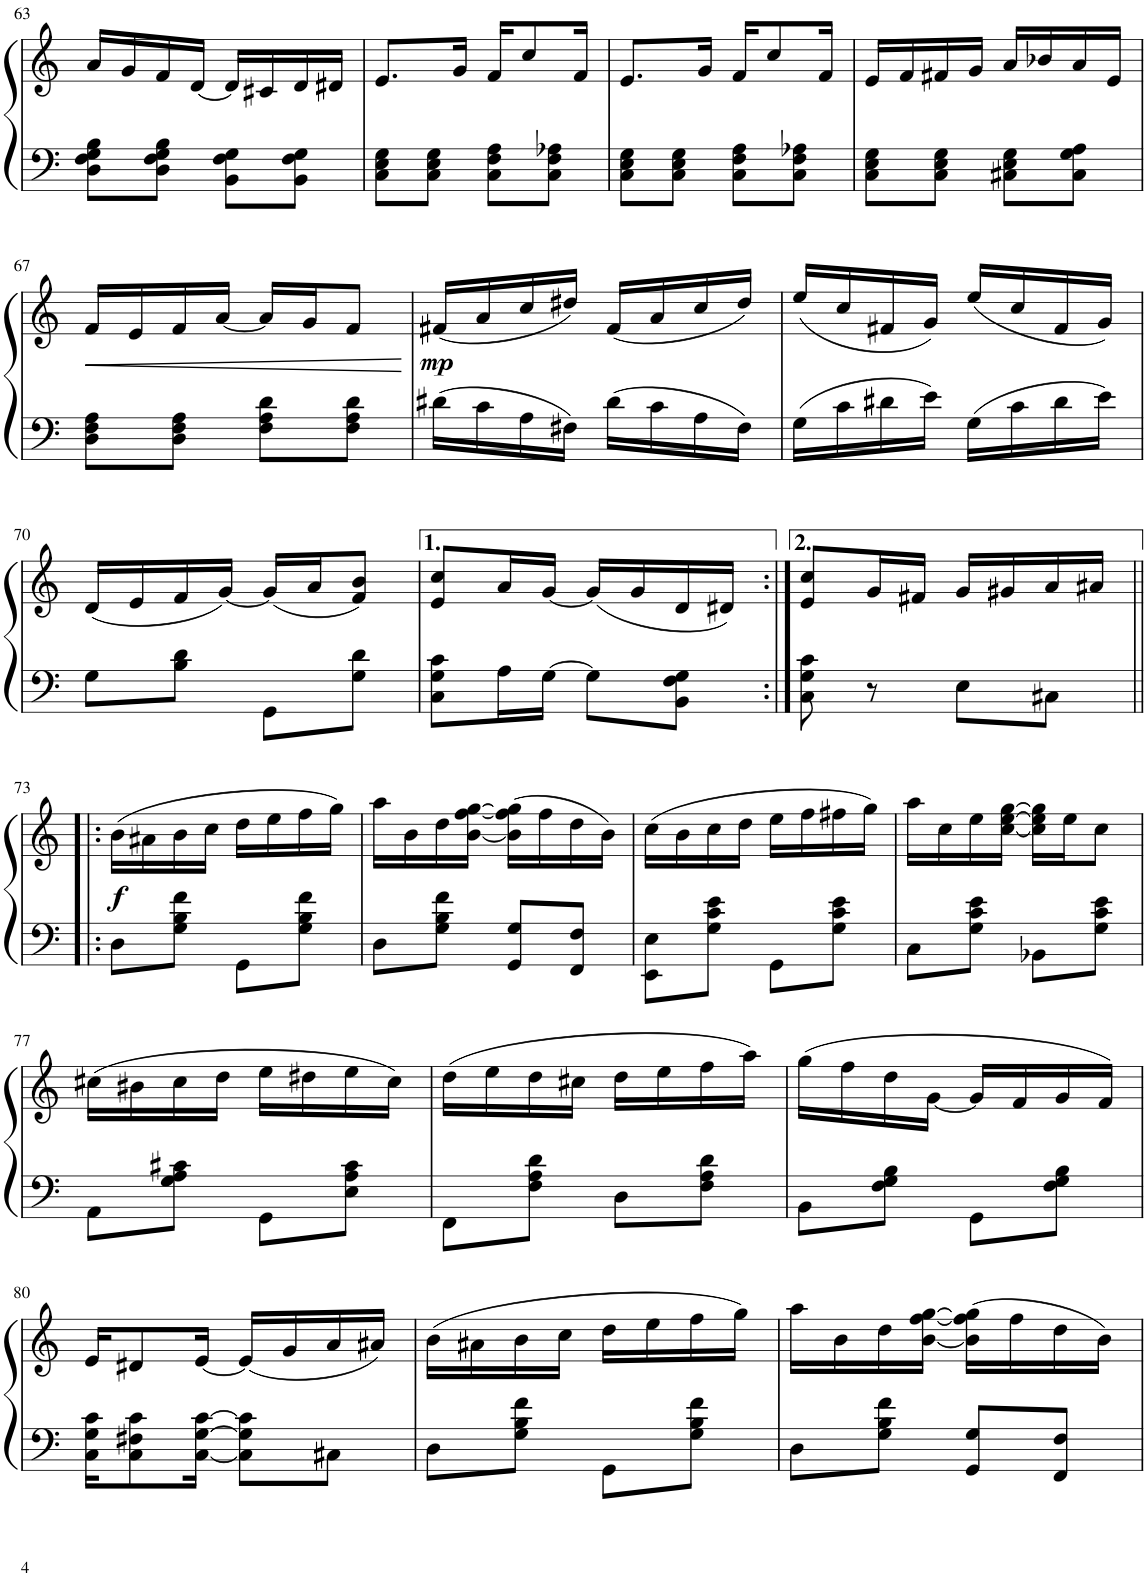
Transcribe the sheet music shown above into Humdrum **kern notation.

**kern	**kern	**dynam
*part1	*part1	*part1
*staff2	*staff1	*staff1/2
*I"Piano	*	*
*I'Pno.	*	*
!!LO:PB:g=z
*clefF4	*clefG2	*
*k[]	*k[]	*
*M2/4	*M2/4	*
=63	=63	=63
8D\ 8F\ 8G\ 8B\L	16a/LL	.
.	16g/	.
8D\ 8F\ 8G\ 8B\J	16f/	.
.	[16d/JJ	.
8BB\ 8F\ 8G\L	16d/LL]	.
.	16c#X/	.
8BB\ 8F\ 8G\J	16d/	.
.	16d#X/JJ	.
=64	=64	=64
8C\ 8E\ 8G\L	8.e/L	.
8C\ 8E\ 8G\J	.	.
.	16g/Jk	.
8C\ 8F\ 8A\L	16f/KL	.
.	8cc/	.
8C\ 8F\ 8A-X\J	.	.
.	16f/Jk	.
=65	=65	=65
8C\ 8E\ 8G\L	8.e/L	.
8C\ 8E\ 8G\J	.	.
.	16g/Jk	.
8C\ 8F\ 8A\L	16f/KL	.
.	8cc/	.
8C\ 8F\ 8A-X\J	.	.
.	16f/Jk	.
=66	=66	=66
8C\ 8E\ 8G\L	16e/LL	.
.	16f/	.
8C\ 8E\ 8G\J	16f#X/	.
.	16g/JJ	.
8C#X\ 8E\ 8G\L	16a/LL	.
.	16b-X/	.
8C#\ 8G\ 8A\J	16a/	.
.	16e/JJ	.
!!LO:LB:g=z
=67	=67	=67
!	!	!LO:HP:b
8D\ 8F\ 8A\L	16f/LL	<
.	16e/	.
8D\ 8F\ 8A\J	16f/	.
.	[16a/JJ	.
8F\ 8A\ 8d\L	16a/LL]	.
.	16g/J	.
8F\ 8A\ 8d\J	8f/J	.
.	.	[
=68	=68	=68
!	!	!LO:DY:b
16d#X\LL	(16f#X/LL	mp
16c\	16a/	.
16A\	16cc/	.
16F#X\JJ	16dd#X/JJ)	.
16d#\LL	(16f#/LL	.
16c\	16a/	.
16A\	16cc/	.
16F#\JJ	16dd#/JJ)	.
=69	=69	=69
16G\LL	(16ee/LL	.
16c\	16cc/	.
16d#X\	16f#X/	.
16e\JJ	16g/JJ)	.
16G\LL	(16ee/LL	.
16c\	16cc/	.
16d#\	16f#/	.
16e\JJ	16g/JJ)	.
!!LO:LB:g=z
=70	=70	=70
8G\L	(16d/LL	.
.	16e/	.
8B\ 8d\J	16f/	.
.	[16g/JJ)	.
8GG\L	(16g/LL]	.
.	16a/J	.
8G\ 8d\J	8f/ 8b/J)	.
=71	=71	=71
8C\ 8G\ 8c\L	8e/ 8cc/L	.
16A\L	16a/L	.
[16G\JJ	[16g/JJ	.
8G\L]	(16g/LL]	.
.	16g/	.
8BB\ 8F\ 8G\J	16d/	.
.	16d#X/JJ)	.
=72:|!	=72:|!	=72:|!
8C\ 8G\ 8c\	8e/ 8cc/L	.
8r	16g/L	.
.	16f#X/JJ	.
8E\L	16g/LL	.
.	16g#X/	.
8C#X\J	16a/	.
.	16a#X/JJ	.
!!LO:LB:g=z
=73!|:	=73!|:	=73!|:
!	!	!LO:DY:b
8D\L	(16b\LL	f
.	16a#X\	.
8G\ 8B\ 8f\J	16b\	.
.	16cc\JJ	.
8GG\L	16dd\LL	.
.	16ee\	.
8G\ 8B\ 8f\J	16ff\	.
.	16gg\JJ)	.
=74	=74	=74
8D\L	16aa\LL	.
.	16b\	.
8G\ 8B\ 8f\J	16dd\	.
.	[16b\ [16ff\ [16gg\JJ	.
8GG/ 8G/L	(16b\] 16ff\] 16gg\]LL	.
.	16ff\	.
8FF/ 8F/J	16dd\	.
.	16b\JJ)	.
=75	=75	=75
8EE\ 8E\L	(16cc\LL	.
.	16b\	.
8G\ 8c\ 8e\J	16cc\	.
.	16dd\JJ	.
8GG\L	16ee\LL	.
.	16ff\	.
8G\ 8c\ 8e\J	16ff#X\	.
.	16gg\JJ)	.
=76	=76	=76
8C\L	16aa\LL	.
.	16cc\	.
8G\ 8c\ 8e\J	16ee\	.
.	[16cc\ [16ee\ [16gg\JJ	.
8BB-X\L	16cc\] 16ee\] 16gg\]LL	.
.	16ee\J	.
8G\ 8c\ 8e\J	8cc\J	.
!!LO:LB:g=z
=77	=77	=77
8AA\L	(16cc#X\LL	.
.	16b#X\	.
8G\ 8A\ 8c#X\J	16cc#\	.
.	16dd\JJ	.
8GG\L	16ee\LL	.
.	16dd#X\	.
8E\ 8A\ 8c#\J	16ee\	.
.	16cc#\JJ)	.
=78	=78	=78
8FF\L	(16dd\LL	.
.	16ee\	.
8F\ 8A\ 8d\J	16dd\	.
.	16cc#X\JJ	.
8D\L	16dd\LL	.
.	16ee\	.
8F\ 8A\ 8d\J	16ff\	.
.	16aa\JJ)	.
=79	=79	=79
8BB\L	(16gg\LL	.
.	16ff\	.
8F\ 8G\ 8B\J	16dd\	.
.	[<16g\JJ	.
8GG\L	16g/LL]	.
.	16f/	.
8F\ 8G\ 8B\J	16g/	.
.	16f/JJ)	.
!!LO:LB:g=z
=80	=80	=80
16C\ 16G\ 16c\KL	16e/KL	.
8C\ 8F#X\ 8c\	8d#X/	.
[16C\ [16G\ [16c\Jk	[16e/Jk	.
8C\] 8G\] 8c\]L	(16e/LL]	.
.	16g/	.
8C#X\J	16a/	.
.	16a#X/JJ)	.
=81	=81	=81
8D\L	(16b\LL	.
.	16a#X\	.
8G\ 8B\ 8f\J	16b\	.
.	16cc\JJ	.
8GG\L	16dd\LL	.
.	16ee\	.
8G\ 8B\ 8f\J	16ff\	.
.	16gg\JJ)	.
=82	=82	=82
8D\L	16aa\LL	.
.	16b\	.
8G\ 8B\ 8f\J	16dd\	.
.	[16b\ [16ff\ [16gg\JJ	.
8GG/ 8G/L	(16b\] 16ff\] 16gg\]LL	.
.	16ff\	.
8FF/ 8F/J	16dd\	.
.	16b\JJ)	.
=	=	=
*-	*-	*-
